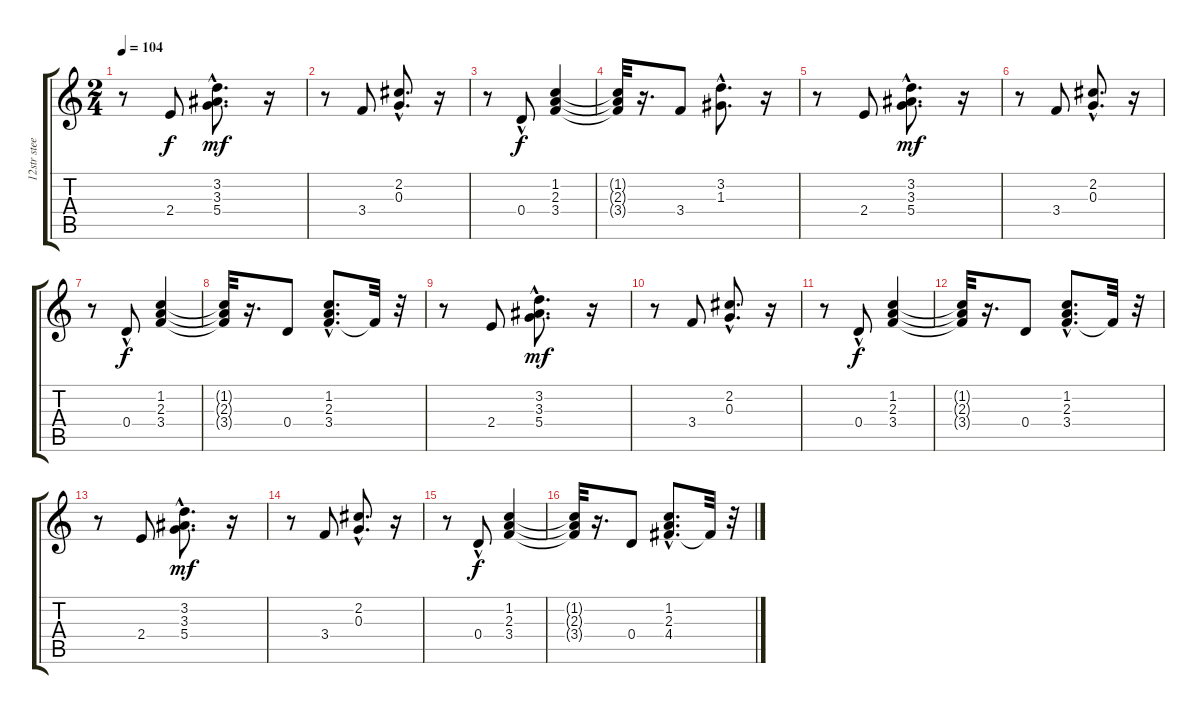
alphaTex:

\track ("12str steel" "12str stee") {instrument acousticguitarsteel}
\staff {score tabs}
\tuning (E4 B3 G3 D3 A2 E2) {hide}
\ts (2 4)
\tempo 104
\clef g2
\ks c
r.8{dy f} 2.4.8 (3.2 3.3{hac} 5.4).8{d dy mf} r.16 |
r.8 3.4.8 (2.2{hac} 0.3{hac}).8{d} r.16 |
r.8 0.4{hac}.8{dy f} (1.2 2.3 3.4).4 |
(1.2{t} 2.3{t} 3.4{t}).32 r.16{d} 3.4.8 (3.2{hac} 1.3{hac}).8{d} r.16 |
r.8 2.4.8 (3.2 3.3{hac} 5.4).8{d dy mf} r.16 |
r.8 3.4.8 (2.2{hac} 0.3{hac}).8{d} r.16 |
r.8 0.4{hac}.8{dy f} (1.2 2.3 3.4).4 |
(1.2{t} 2.3{t} 3.4{t}).32 r.16{d} 0.4.8 (1.2{hac} 2.3{hac} 3.4{hac}).8{d} 3.4{t}.32 r.32 |
r.8 2.4.8 (3.2 3.3{hac} 5.4).8{d dy mf} r.16 |
r.8 3.4.8 (2.2{hac} 0.3{hac}).8{d} r.16 |
r.8 0.4{hac}.8{dy f} (1.2 2.3 3.4).4 |
(1.2{t} 2.3{t} 3.4{t}).32 r.16{d} 0.4.8 (1.2{hac} 2.3{hac} 3.4{hac}).8{d} 3.4{t}.32 r.32 |
r.8 2.4.8 (3.2 3.3{hac} 5.4).8{d dy mf} r.16 |
r.8 3.4.8 (2.2{hac} 0.3{hac}).8{d} r.16 |
r.8 0.4{hac}.8{dy f} (1.2 2.3 3.4).4 |
(1.2{t} 2.3{t} 3.4{t}).32 r.16{d} 0.4.8 (1.2{hac} 2.3{hac} 4.4{hac}).8{d} 4.4{t}.32 r.32
